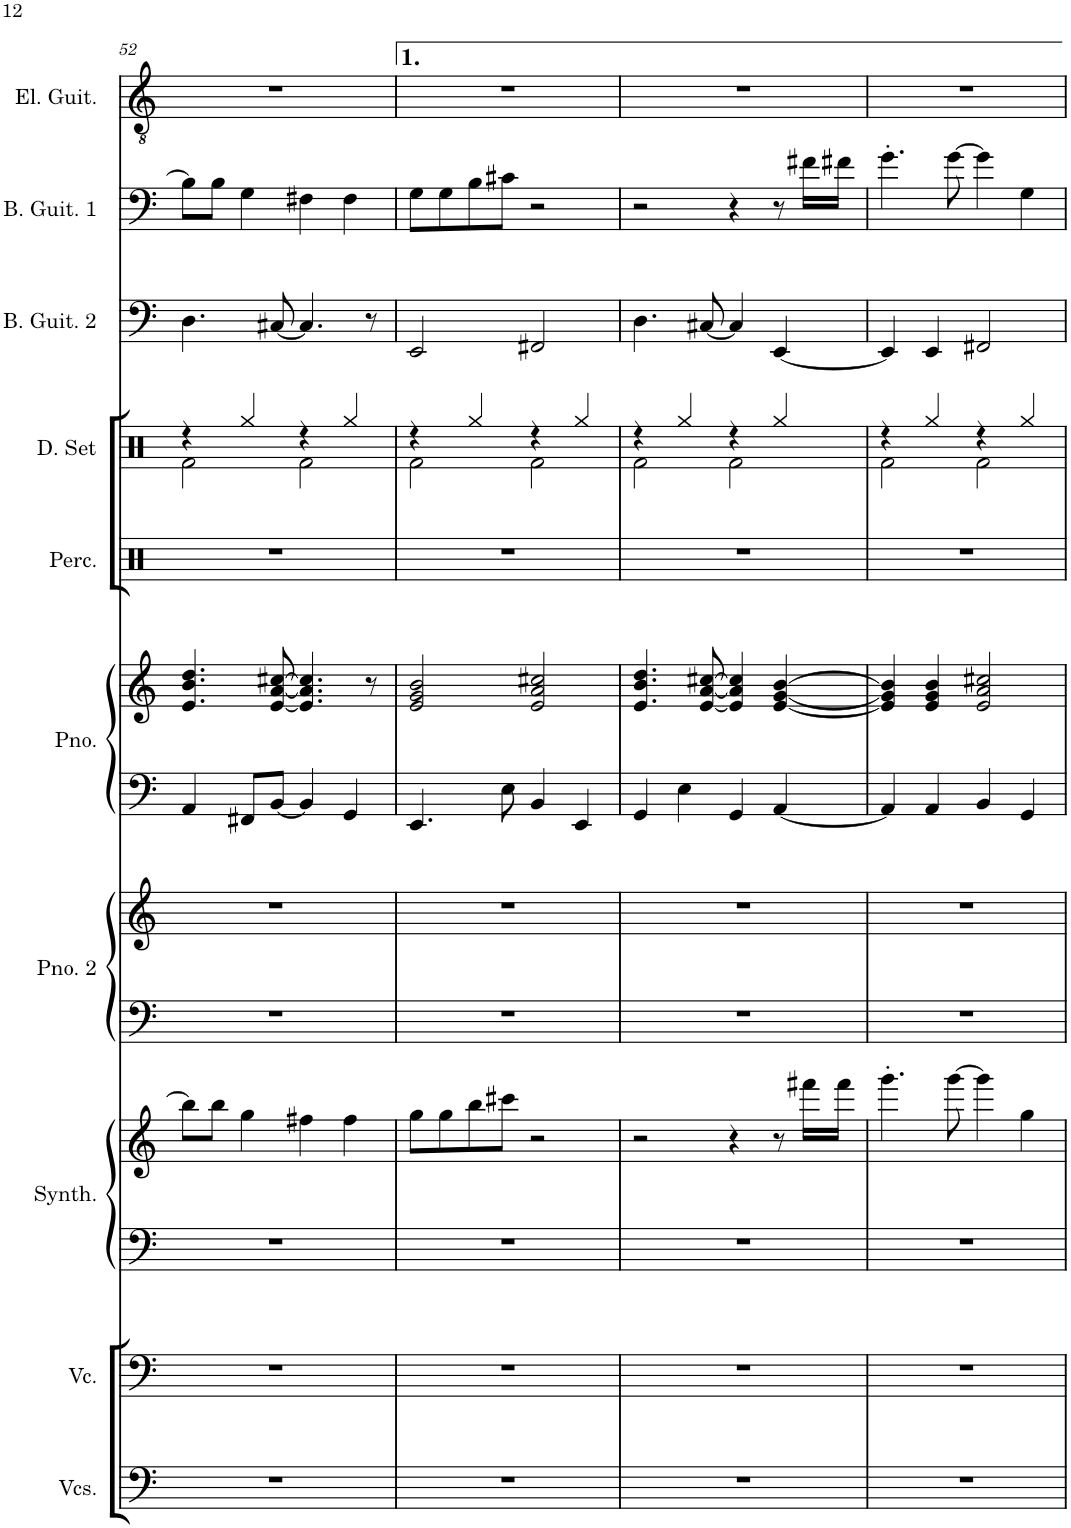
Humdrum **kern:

**kern	**kern	**kern	**kern	**kern	**kern	**kern	**kern	**kern	**kern	**kern	**kern	**kern
*part10	*part9	*part8	*part8	*part7	*part7	*part6	*part6	*part5	*part4	*part3	*part2	*part1
*staff13	*staff12	*staff11	*staff10	*staff9	*staff8	*staff7	*staff6	*staff5	*staff4	*staff3	*staff2	*staff1
*I"Violoncellos	*I"Violoncello	*I"Saw Synthesiser	*	*I"Piano 2	*	*I"Piano	*	*I"Percussion	*I"Drumset	*I"Bass Guitar 2	*I"Bass Guitar 1	*I"Electric Guitar
*I'Vcs.	*I'Vc.	*I'Synth.	*	*I'Pno. 2	*	*I'Pno.	*	*I'Perc.	*I'D. Set	*I'B. Guit. 2	*I'B. Guit. 1	*I'El. Guit.
!!LO:PB:g=z
*clefF4	*clefF4	*clefF4	*clefG2	*clefF4	*clefG2	*clefF4	*clefG2	*clefX	*clefX	*clefF4	*clefF4	*clefGv2
*	*	*	*	*	*	*	*	*	*	*Trd7c12	*Trd7c12	*
*k[]	*k[]	*k[]	*k[]	*k[]	*k[]	*k[]	*k[]	*k[]	*k[]	*k[]	*k[]	*k[]
*M4/4	*M4/4	*M4/4	*M4/4	*M4/4	*M4/4	*M4/4	*M4/4	*M4/4	*M4/4	*M4/4	*M4/4	*M4/4
=52	=52	=52	=52	=52	=52	=52	=52	=52	=52	=52	=52	=52
*	*	*	*	*	*	*	*	*	*^	*	*	*
1r	1r	1r	8bb\L]	1r	1r	4AA/	4.e/ 4.b/ 4.dd/	1r	4r	2Rf\	4.D\	8B\L]	1r
.	.	.	8bb\J	.	.	.	.	.	.	.	.	8B\J	.
.	.	.	4gg\	.	.	8FF#X/L	.	.	4Rgg/	.	.	4G\	.
.	.	.	.	.	.	[8BB/J	[8e/ [8a/ [8cc#X/	.	.	.	[8C#X/	.	.
.	.	.	4ff#X\	.	.	4BB/]	4.e/] 4.a/] 4.cc#/]	.	4r	2Rf\	4.C#/]	4F#X\	.
.	.	.	4ff#\	.	.	4GG/	.	.	4Rgg/	.	.	4F#\	.
.	.	.	.	.	.	.	8r	.	.	.	8r	.	.
=53	=53	=53	=53	=53	=53	=53	=53	=53	=53	=53	=53	=53	=53
1r	1r	1r	8gg\L	1r	1r	4.EE/	2e/ 2g/ 2b/	1r	4r	2Rf\	2EE/	8G\L	1r
.	.	.	8gg\	.	.	.	.	.	.	.	.	8G\	.
.	.	.	8bb\	.	.	.	.	.	4Rgg/	.	.	8B\	.
.	.	.	8ccc#X\J	.	.	8E\	.	.	.	.	.	8c#X\J	.
.	.	.	2r	.	.	4BB/	2e/ 2a/ 2cc#X/	.	4r	2Rf\	2FF#X/	2r	.
.	.	.	.	.	.	4EE/	.	.	4Rgg/	.	.	.	.
=54	=54	=54	=54	=54	=54	=54	=54	=54	=54	=54	=54	=54	=54
1r	1r	1r	2r	1r	1r	4GG/	4.e/ 4.b/ 4.dd/	1r	4r	2Rf\	4.D\	2r	1r
.	.	.	.	.	.	4E\	.	.	4Rgg/	.	.	.	.
.	.	.	.	.	.	.	[8e/ [8a/ [8cc#X/	.	.	.	[8C#X/	.	.
.	.	.	4r	.	.	4GG/	4e/] 4a/] 4cc#/]	.	4r	2Rf\	4C#/]	4r	.
.	.	.	8r	.	.	[4AA/	[4e/ [4g/ [4b/	.	4Rgg/	.	[4EE/	8r	.
.	.	.	16fff#X\LL	.	.	.	.	.	.	.	.	16f#X\LL	.
.	.	.	16fff#\JJ	.	.	.	.	.	.	.	.	16f#X\JJ	.
=55	=55	=55	=55	=55	=55	=55	=55	=55	=55	=55	=55	=55	=55
1r	1r	1r	4.ggg'\	1r	1r	4AA/]	4e/] 4g/] 4b/]	1r	4r	2Rf\	4EE/]	4.g'\	1r
.	.	.	.	.	.	4AA/	4e/ 4g/ 4b/	.	4Rgg/	.	4EE/	.	.
.	.	.	[8ggg\	.	.	.	.	.	.	.	.	[8g\	.
.	.	.	4ggg\]	.	.	4BB/	2e/ 2a/ 2cc#X/	.	4r	2Rf\	2FF#X/	4g\]	.
.	.	.	4gg\	.	.	4GG/	.	.	4Rgg/	.	.	4G\	.
*	*	*	*	*	*	*	*	*	*v	*v	*	*	*
=	=	=	=	=	=	=	=	=	=	=	=	=
*-	*-	*-	*-	*-	*-	*-	*-	*-	*-	*-	*-	*-
